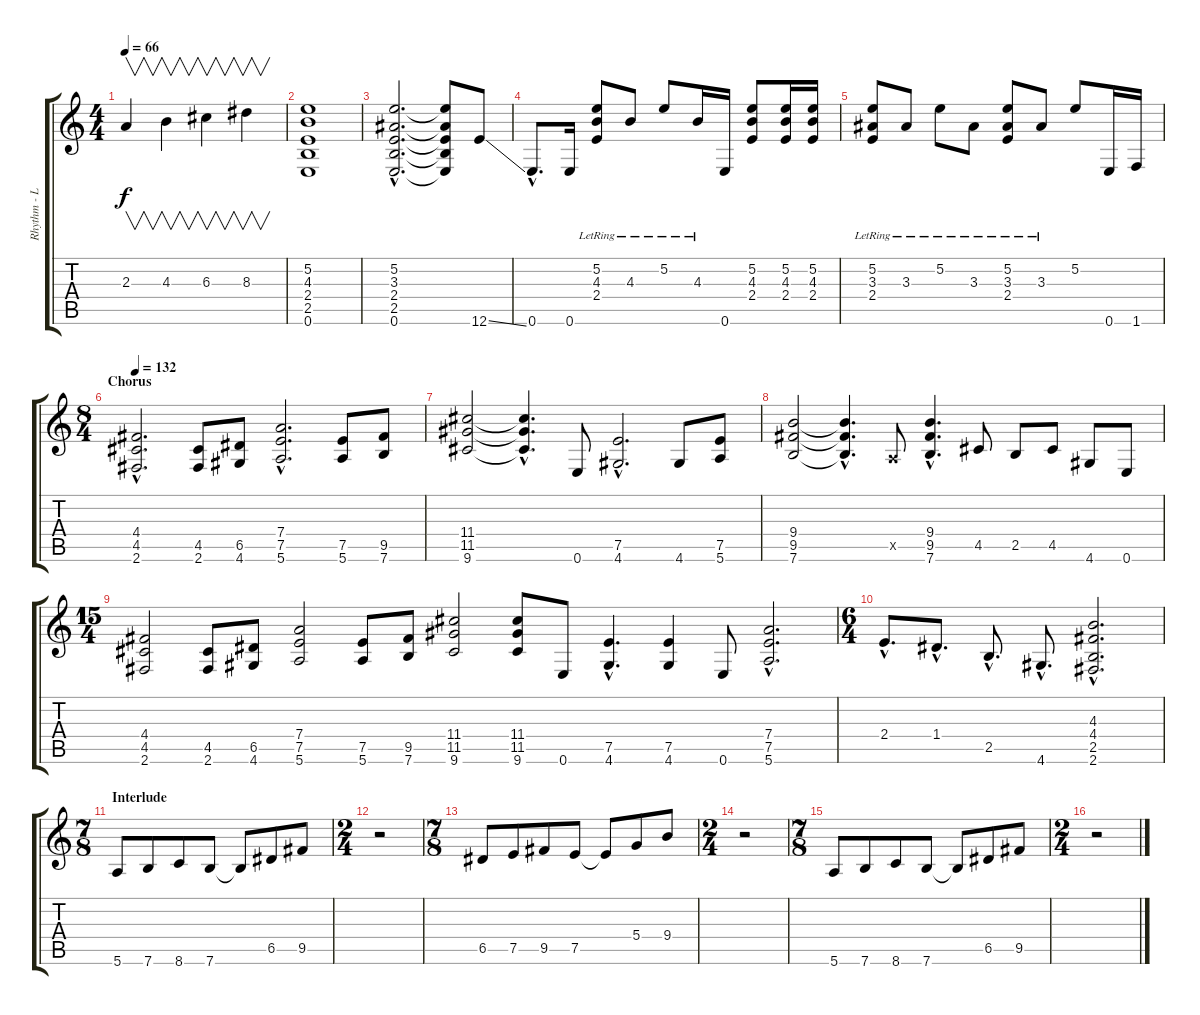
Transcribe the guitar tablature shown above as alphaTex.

\track ("Rhythm - Lead Guitar" "Rhythm - L") {instrument distortionguitar}
\staff {score tabs}
\tuning (E4 B3 G3 D3 A2 E2) {hide}
\ts (4 4)
\tempo 66
\clef g2
\ks c
2.3.4{v dy f} 4.3.4{v} 6.3.4{v} 8.3.4{v} |
(5.2 4.3 2.4 2.5 0.6).1 |
(5.2{hac} 3.3{hac} 2.4{hac} 2.5{hac} 0.6{hac}).2{d} (5.2{t} 3.3{t} 2.4{t} 2.5{t} 0.6{t}).8 12.6{ss}.8 |
0.6{hac}.8{d} 0.6.16 (5.2{lr} 4.3{lr} 2.4{lr}).8 4.3{lr}.8 5.2{lr}.8 4.3{lr}.16 0.6.16 (5.2 4.3 2.4).8 (5.2 4.3 2.4).16 (5.2 4.3 2.4).16 |
(5.2{lr} 3.3{lr} 2.4{lr}).8 3.3{lr}.8 5.2{lr}.8 3.3{lr}.8 (5.2{lr} 3.3{lr} 2.4{lr}).8 3.3{lr}.8 5.2.8 0.6.16 1.6.16 |
\ts (8 4)
\section ("" "Chorus")
\tempo 132
(4.4{hac} 4.5{hac} 2.6{hac}).2{d} (4.5 2.6).8 (6.5 4.6).8 (7.4{hac} 7.5{hac} 5.6{hac}).2{d} (7.5 5.6).8 (9.5 7.6).8 |
(11.4 11.5 9.6).2 (11.4{hac t} 11.5{hac t} 9.6{hac t}).4{d} 0.6.8 (7.5{hac} 4.6{hac}).2{d} 4.6.8 (7.5 5.6).8 |
(9.4 9.5 7.6).2 (9.4{hac t} 9.5{hac t} 7.6{hac t}).4{d} 0.5{x}.8 (9.4{hac} 9.5{hac} 7.6{hac}).4{d} 4.5.8 2.5.8 4.5.8 4.6.8 0.6.8 |
\ts (15 4)
(4.4 4.5 2.6).2 (4.5 2.6).8 (6.5 4.6).8 (7.4 7.5 5.6).2 (7.5 5.6).8 (9.5 7.6).8 (11.4 11.5 9.6).2 (11.4 11.5 9.6).8 0.6.8 (7.5{hac} 4.6{hac}).4{d} (7.5 4.6).4 0.6.8 (7.4{hac} 7.5{hac} 5.6{hac}).2{d} |
\ts (6 4)
2.4{hac}.8{d} 1.4{hac}.8{d} 2.5{hac}.8{d} 4.6{hac}.8{d} (4.3{hac} 4.4{hac} 2.5{hac} 2.6{hac}).2{d} |
\ts (7 8)
\section ("" "Interlude")
5.6.8 7.6.8 8.6.8 7.6.8 7.6{t}.8 6.5.8 9.5.8 |
\ts (2 4)
r.2 |
\ts (7 8)
6.5.8 7.5.8 9.5.8 7.5.8 7.5{t}.8 5.4.8 9.4.8 |
\ts (2 4)
r.2 |
\ts (7 8)
5.6.8 7.6.8 8.6.8 7.6.8 7.6{t}.8 6.5.8 9.5.8 |
\ts (2 4)
r.2
